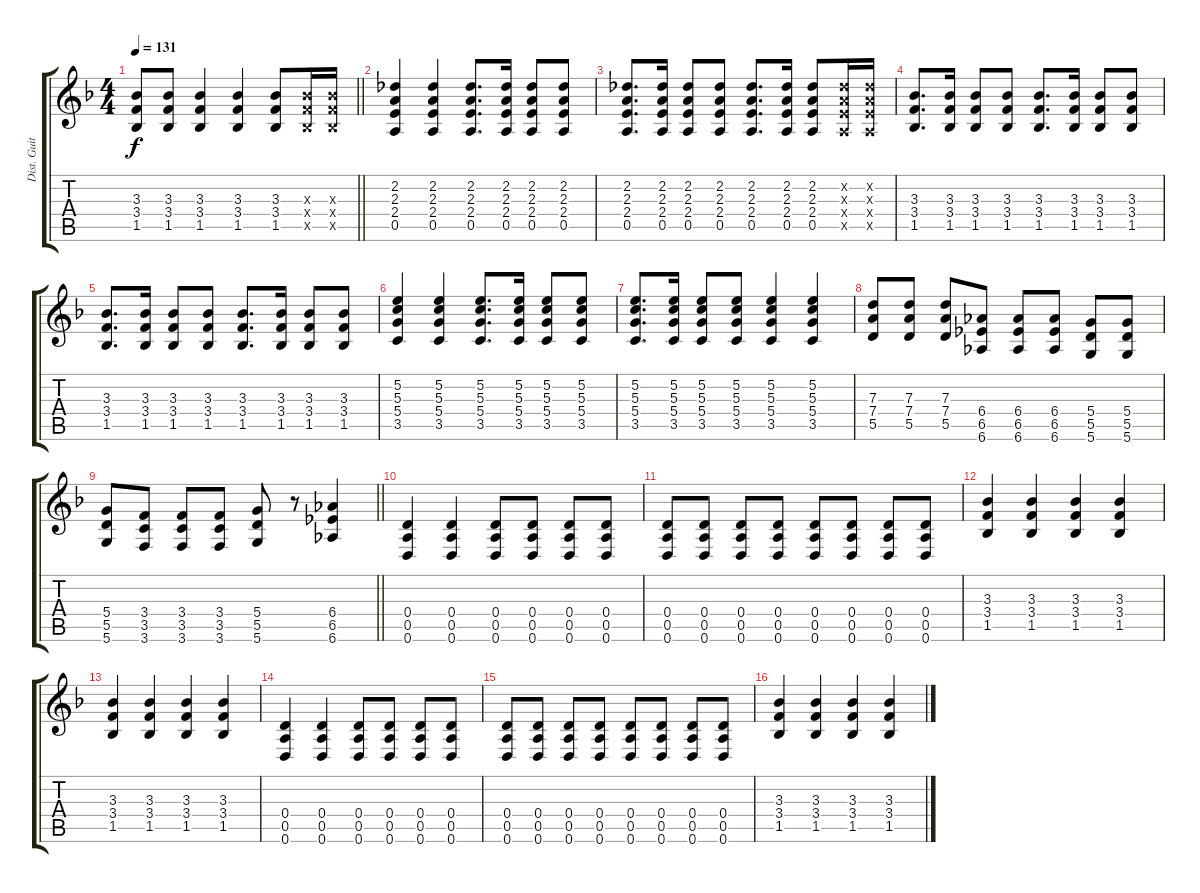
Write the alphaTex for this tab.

\track ("Dist. Guitar 2" "Dist. Guit") {instrument distortionguitar}
\staff {score tabs}
\tuning (E4 B3 G3 D3 A2 D2) {hide}
\ts (4 4)
\tempo 131
\clef g2
\barLineRight lightlight
\ks f
(3.3{t} 3.4{t} 1.5{t}).8{dy f} (3.3 3.4 1.5).8 (3.3 3.4 1.5).4 (3.3 3.4 1.5).4 (3.3 3.4 1.5).8 (3.3{x} 3.4{x} 1.5{x}).16 (3.3{x} 3.4{x} 1.5{x}).16 |
(2.2 2.3 2.4 0.5).4 (2.2 2.3 2.4 0.5).4 (2.2 2.3 2.4 0.5).8{d} (2.2 2.3 2.4 0.5).16 (2.2 2.3 2.4 0.5).8 (2.2 2.3 2.4 0.5).8 |
(2.2 2.3 2.4 0.5).8{d} (2.2 2.3 2.4 0.5).16 (2.2 2.3 2.4 0.5).8 (2.2 2.3 2.4 0.5).8 (2.2 2.3 2.4 0.5).8{d} (2.2 2.3 2.4 0.5).16 (2.2 2.3 2.4 0.5).8 (2.2{x} 2.3{x} 2.4{x} 0.5{x}).16 (2.2{x} 2.3{x} 2.4{x} 0.5{x}).16 |
(3.3 3.4 1.5).8{d} (3.3 3.4 1.5).16 (3.3 3.4 1.5).8 (3.3 3.4 1.5).8 (3.3 3.4 1.5).8{d} (3.3 3.4 1.5).16 (3.3 3.4 1.5).8 (3.3 3.4 1.5).8 |
(3.3 3.4 1.5).8{d} (3.3 3.4 1.5).16 (3.3 3.4 1.5).8 (3.3 3.4 1.5).8 (3.3 3.4 1.5).8{d} (3.3 3.4 1.5).16 (3.3 3.4 1.5).8 (3.3 3.4 1.5).8 |
(5.2 5.3 5.4 3.5).4 (5.2 5.3 5.4 3.5).4 (5.2 5.3 5.4 3.5).8{d} (5.2 5.3 5.4 3.5).16 (5.2 5.3 5.4 3.5).8 (5.2 5.3 5.4 3.5).8 |
(5.2 5.3 5.4 3.5).8{d} (5.2 5.3 5.4 3.5).16 (5.2 5.3 5.4 3.5).8 (5.2 5.3 5.4 3.5).8 (5.2 5.3 5.4 3.5).4 (5.2 5.3 5.4 3.5).4 |
(7.3 7.4 5.5).8 (7.3 7.4 5.5).8 (7.3 7.4 5.5).8 (6.4 6.5 6.6).8 (6.4 6.5 6.6).8 (6.4 6.5 6.6).8 (5.4 5.5 5.6).8 (5.4 5.5 5.6).8 |
\barLineRight lightlight
(5.4 5.5 5.6).8 (3.4 3.5 3.6).8 (3.4 3.5 3.6).8 (3.4 3.5 3.6).8 (5.4 5.5 5.6).8 r.8 (6.4 6.5 6.6).4 |
(0.4 0.5 0.6).4 (0.4 0.5 0.6).4 (0.4 0.5 0.6).8 (0.4 0.5 0.6).8 (0.4 0.5 0.6).8 (0.4 0.5 0.6).8 |
(0.4 0.5 0.6).8 (0.4 0.5 0.6).8 (0.4 0.5 0.6).8 (0.4 0.5 0.6).8 (0.4 0.5 0.6).8 (0.4 0.5 0.6).8 (0.4 0.5 0.6).8 (0.4 0.5 0.6).8 |
(3.3 3.4 1.5).4 (3.3 3.4 1.5).4 (3.3 3.4 1.5).4 (3.3 3.4 1.5).4 |
(3.3 3.4 1.5).4 (3.3 3.4 1.5).4 (3.3 3.4 1.5).4 (3.3 3.4 1.5).4 |
(0.4 0.5 0.6).4 (0.4 0.5 0.6).4 (0.4 0.5 0.6).8 (0.4 0.5 0.6).8 (0.4 0.5 0.6).8 (0.4 0.5 0.6).8 |
(0.4 0.5 0.6).8 (0.4 0.5 0.6).8 (0.4 0.5 0.6).8 (0.4 0.5 0.6).8 (0.4 0.5 0.6).8 (0.4 0.5 0.6).8 (0.4 0.5 0.6).8 (0.4 0.5 0.6).8 |
(3.3 3.4 1.5).4 (3.3 3.4 1.5).4 (3.3 3.4 1.5).4 (3.3 3.4 1.5).4
